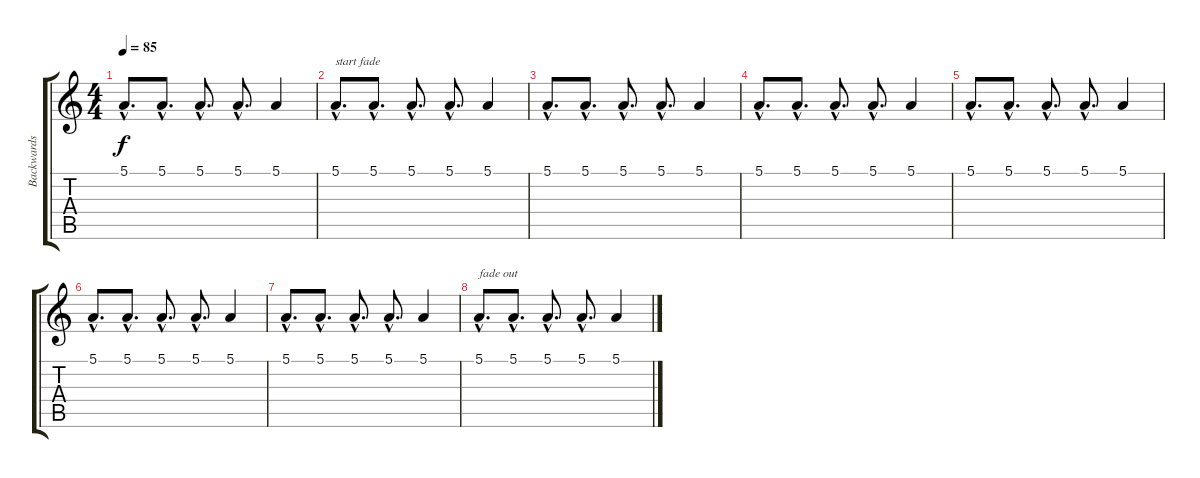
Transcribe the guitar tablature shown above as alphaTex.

\track ("Backwards track sound" "Backwards ") {instrument guitarfretnoise}
\staff {score tabs}
\tuning (E4 B3 G3 D3 A2 E2) {hide}
\ts (4 4)
\tempo 85
\clef g2
\ks c
5.1{hac}.8{d dy f} 5.1{hac}.8{d} 5.1{hac}.8{d} 5.1{hac}.8{d} 5.1.4 |
5.1{hac}.8{d txt "start fade" volume 12} 5.1{hac}.8{d} 5.1{hac}.8{d} 5.1{hac}.8{d} 5.1.4 |
5.1{hac}.8{d} 5.1{hac}.8{d} 5.1{hac}.8{d} 5.1{hac}.8{d} 5.1.4 |
5.1{hac}.8{d volume 8} 5.1{hac}.8{d} 5.1{hac}.8{d} 5.1{hac}.8{d} 5.1.4 |
5.1{hac}.8{d} 5.1{hac}.8{d} 5.1{hac}.8{d} 5.1{hac}.8{d} 5.1.4 |
5.1{hac}.8{d volume 4} 5.1{hac}.8{d} 5.1{hac}.8{d} 5.1{hac}.8{d} 5.1.4 |
5.1{hac}.8{d} 5.1{hac}.8{d} 5.1{hac}.8{d} 5.1{hac}.8{d} 5.1.4 |
5.1{hac}.8{d txt "fade out" volume 0} 5.1{hac}.8{d} 5.1{hac}.8{d} 5.1{hac}.8{d} 5.1.4
